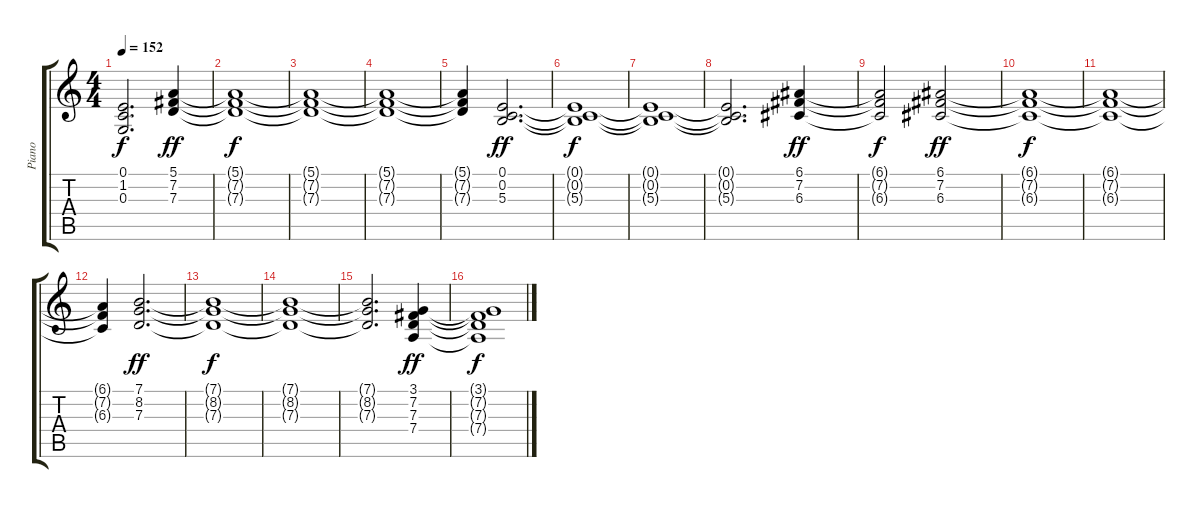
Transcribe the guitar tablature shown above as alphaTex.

\track ("Piano" "Piano") {instrument brightacousticpiano}
\staff {score tabs}
\tuning (E4 B3 G3 D3 A2 E2) {hide}
\ts (4 4)
\tempo 152
\clef g2
\ks c
(0.1{t} 1.2{t} 0.3{t}).2{d dy f} (5.1 7.2 7.3).4{dy ff} |
(5.1{t} 7.2{t} 7.3{t}).1{dy f} |
(5.1{t} 7.2{t} 7.3{t}).1 |
(5.1{t} 7.2{t} 7.3{t}).1 |
(5.1{t} 7.2{t} 7.3{t}).4 (0.1 0.2 5.3).2{d dy ff} |
(0.1{t} 0.2{t} 5.3{t}).1{dy f} |
(0.1{t} 0.2{t} 5.3{t}).1 |
(0.1{t} 0.2{t} 5.3{t}).2{d} (6.1 7.2 6.3).4{dy ff} |
(6.1{t} 7.2{t} 6.3{t}).2{dy f} (6.1 7.2 6.3).2{dy ff} |
(6.1{t} 7.2{t} 6.3{t}).1{dy f} |
(6.1{t} 7.2{t} 6.3{t}).1 |
(6.1{t} 7.2{t} 6.3{t}).4 (7.1 8.2 7.3).2{d dy ff} |
(7.1{t} 8.2{t} 7.3{t}).1{dy f} |
(7.1{t} 8.2{t} 7.3{t}).1 |
(7.1{t} 8.2{t} 7.3{t}).2{d} (3.1 7.2 7.3 7.4).4{dy ff} |
(3.1{t} 7.2{t} 7.3{t} 7.4{t}).1{dy f}
